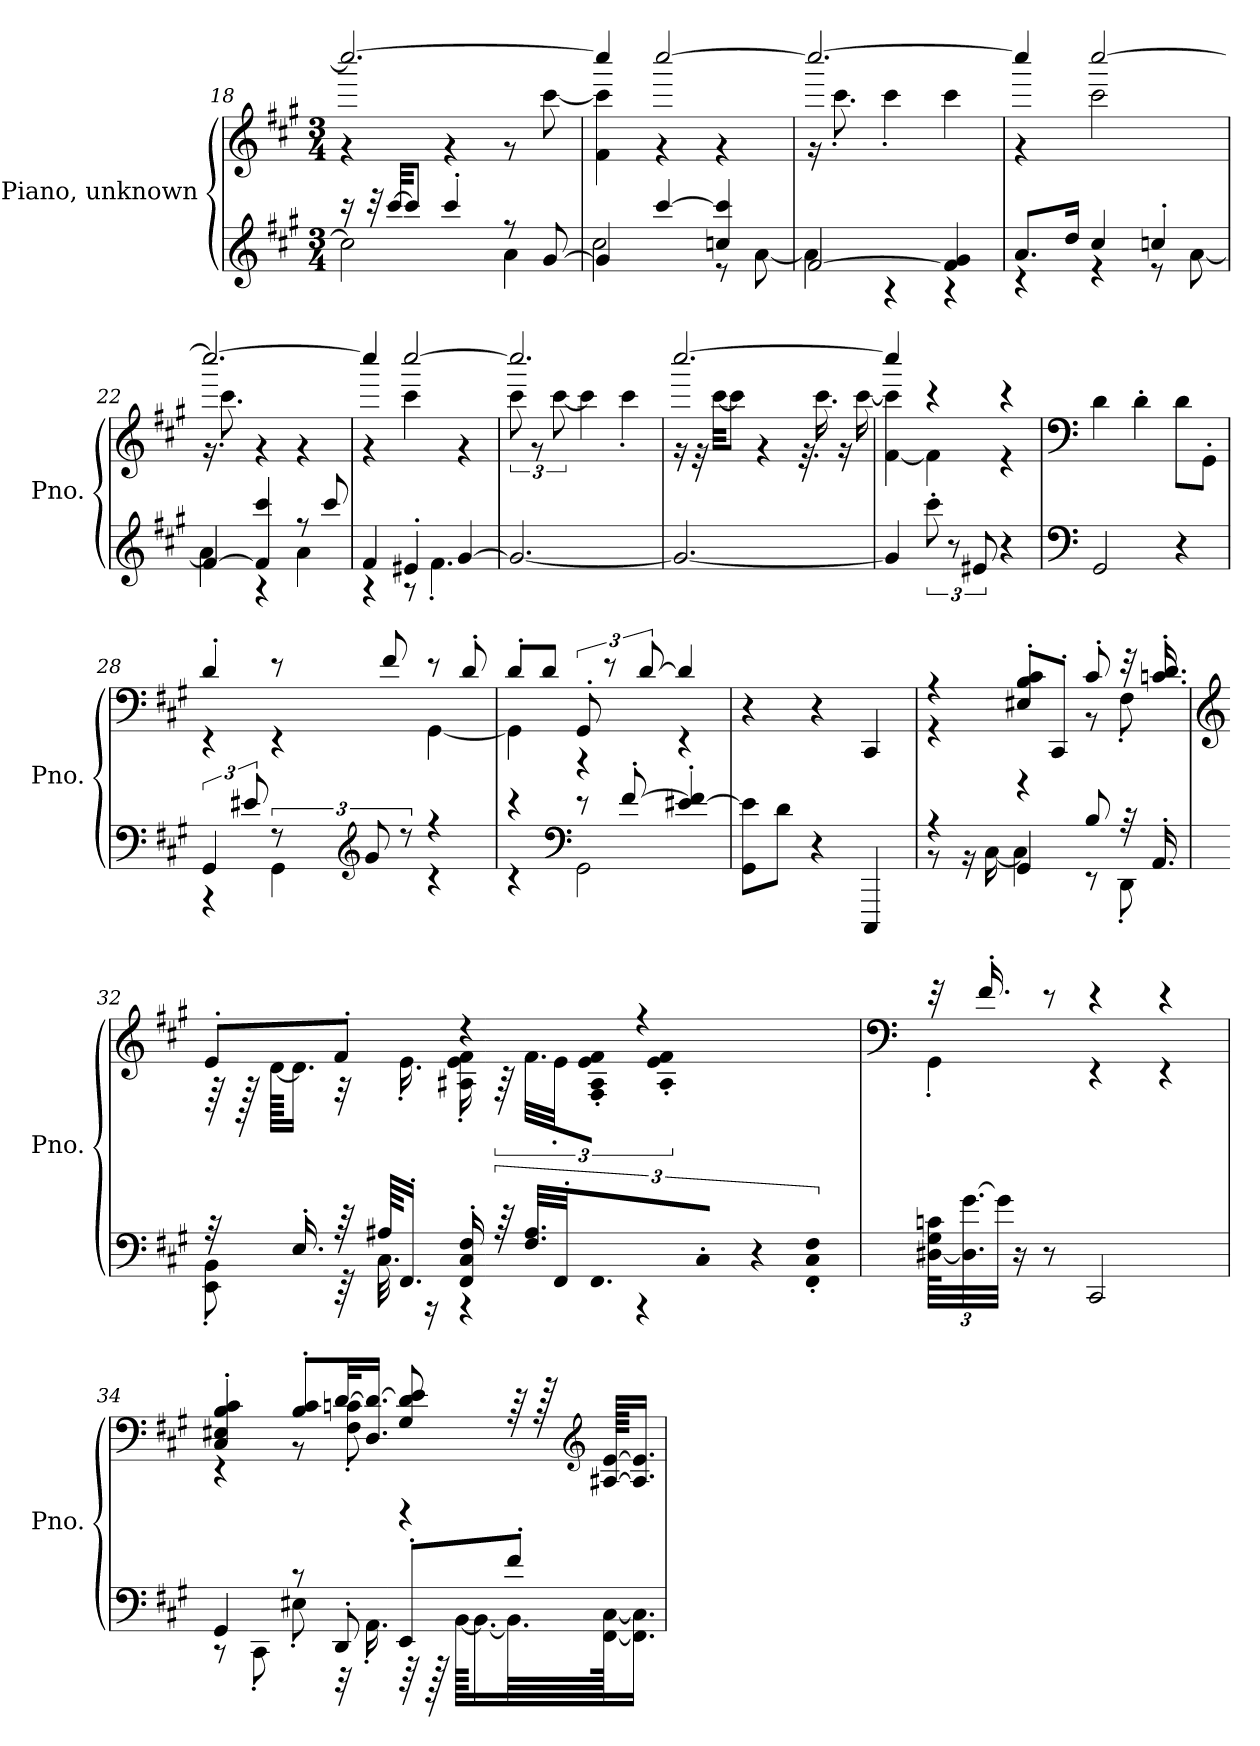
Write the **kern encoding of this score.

**kern	**kern
*part1	*part1
*staff2	*staff1
*I"Piano, unknown	*
*I'Pno.	*
!!LO:LB:g=z
*clefG2	*clefG2
*k[f#c#g#]	*k[f#c#g#]
*M3/4	*M3/4
=18	=18
*^	*^
16r	2cc\]	2.cccc#/_	4r
32r	.	.	.
[32ccc#/KKL	.	.	.
8ccc#/J]	.	.	.
4ccc#'/	.	.	4r
8r	4a\	.	8r
[8g#/	.	.	[8ccc#\
=19	=19	=19	=19
4g#/]	2cc#\	4cccc#/]	4f#\ 4ccc#\]
[4ccc#/	.	[2cccc#/	4r
4ccn/ 4ccc#/]	8r	.	4r
.	[8a\	.	.
=20	=20	=20	=20
[2f#/	4a\]	2.cccc#/_	16r
.	.	.	8.ccc#'\
.	4r	.	4ccc#'\
4f#/] 4g#/	4r	.	4ccc#\
=21	=21	=21	=21
8.a/L	4r	4cccc#/]	4r
16dd/Jk	.	.	.
4cc#/	4r	[2cccc#/	2ccc#\
4ccn'/	8r	.	.
.	[8a\	.	.
=22	=22	=22	=22
[4f#/	4a\]	2.cccc#/_	16r
.	.	.	8.ccc#'\
4f#/] 4ccc#/	4r	.	4r
8r	4a\	.	4r
8ccc#/	.	.	.
!!LO:LB:g=z	!!
=23	=23	=23	=23
4f#/	4r	4cccc#/]	4r
4e#X'/	8r	[2cccc#/	4ccc#\
.	4.f#'\	.	.
[4g#/	.	.	4r
*v	*v	*	*
=24	=24	=24
2.g#/_	2.cccc#/]	12ccc#\
.	.	12r
.	.	[12ccc#\
.	.	4ccc#\]
.	.	4ccc#'\
=25	=25	=25
2.g#/_	[2.cccc#/	16r
.	.	32r
.	.	[32ccc#\KKL
.	.	8ccc#\J]
.	.	4r
.	.	32r
.	.	16.ccc#'\
.	.	16r
.	.	[16ccc#\
=26	=26	=26
4g#/]	4cccc#/]	[4f#\ 4ccc#\]
12ccc#'\	4r	4f#\]
12r	.	.
12e#X/	.	.
4r	4r	4r
*	*v	*v
=27	=27
*clefF4	*clefF4
2GG#/	4d\
.	4d'\
4r	8d\L
.	8GG#'\J
!!LO:LB:g=z
=28	=28
*^	*^
6GG#/	4r	4d'/	4r
12e#X/	.	.	.
12r	4GG#\	8r	4r
*clefG2	*	*	*
12g#/	.	.	.
.	.	8f#/	.
12r	.	.	.
4r	4r	8r	[4GG#\
.	.	8d'/	.
=29	=29	=29	=29
4r	4r	8d'/L	4GG#\]
.	.	8d/J	.
*clefF4	*	*	*
8r	2GG#\	12GG#'/	4r
.	.	12r	.
[8f#'/	.	.	.
.	.	[12d/	.
[4e#X/' 4f#/]'	.	4d/]	4r
*v	*v	*	*
*	*v	*v
=30	=30
8GG#\ 8e#\]L	4r
8d\J	.
4r	4r
4CCC#/	4CC#/
=31	=31
*^	*^
4r	8r	4r	4r
.	16r	.	.
.	[16C#\	.	.
4GG#/	4C#\]	8E#X/' 8B/' 8c#/'L	4r
.	.	8CC#'/J	.
8B/	8r	8c#'/	8r
32r	8DD'\	32r	8F#'\
16.AA'/	.	16.cn/' 16.d/'	.
!!LO:PB:g=z	!!
=32	=32	=32	=32
*	*	*clefG2	*
32r	8EE\' 8BB\'	8e'/L	64r
.	.	.	128r
.	.	.	[128d\KKKLL
16.E'/	.	.	16.d\JJ]
64r	64r	8f#'/J	32r
64A#X/KKLL	32.C#\	.	.
16.FF#'/JJ	.	.	16.e'\
.	16r	.	.
16FF#/' 16C#/' 16F#/'	4r	4r	16A#X\' 16e\' 16f#\'
96r	.	.	96r
48.F#/ 48.A#/LLL	.	.	48.f#\LLL
48FF#'/	.	.	48e'\JJ
32.FF#/	.	.	8F#\' 8A#\' 8e\' 8f#\'J
64C#'/JJJk	.	.	.
16r	.	.	.
4FF#/' 4C#/' 4F#/'	4r	4r	4A#\' 4e\' 4f#\'
*v	*v	*	*
=33	=33	=33
*	*clefF4	*
*Xbrackettup	*	*
[96D#X\ 96G#\ 96cn\KLLL	32r	4GG#'\
48.D#\] [48.g#\	.	.
.	16.f#'/	.
48g#\JJJ]	.	.
16r	.	.
8r	8r	.
2CC#/	4r	4r
.	4r	4r
!!LO:LB:g=z	!!
=34	=34	=34
*^	*	*
4GG#/	8r	4C#/' 4E#X/' 4B/' 4c#/'	4r
.	8CC#'\	.	.
8r	8E#X'\	8B/' 8c#/'L	8r
8DD'/	32r	[32d/KL	8F#\' 8cn\'
.	16.AA'\	16.D/ 16.d/_JJ	.
8EE'/L	64r	8G#/ 8d/] 8e/	4r
.	128r	.	.
.	[128BB\KKKLL	.	.
.	16.BB\_	.	.
8f#'/J	64.BB\LL]	64r	.
.	.	128r	.
*	*	*clefG2	*
.	[128FF#\ [128C#\JJK	[128A#X/ [128e/KKKLL	.
.	16.FF#\] 16.C#\]JJ	16.A#/] 16.e/]JJ	.
*v	*v	*	*
*	*v	*v
=	=
*-	*-
